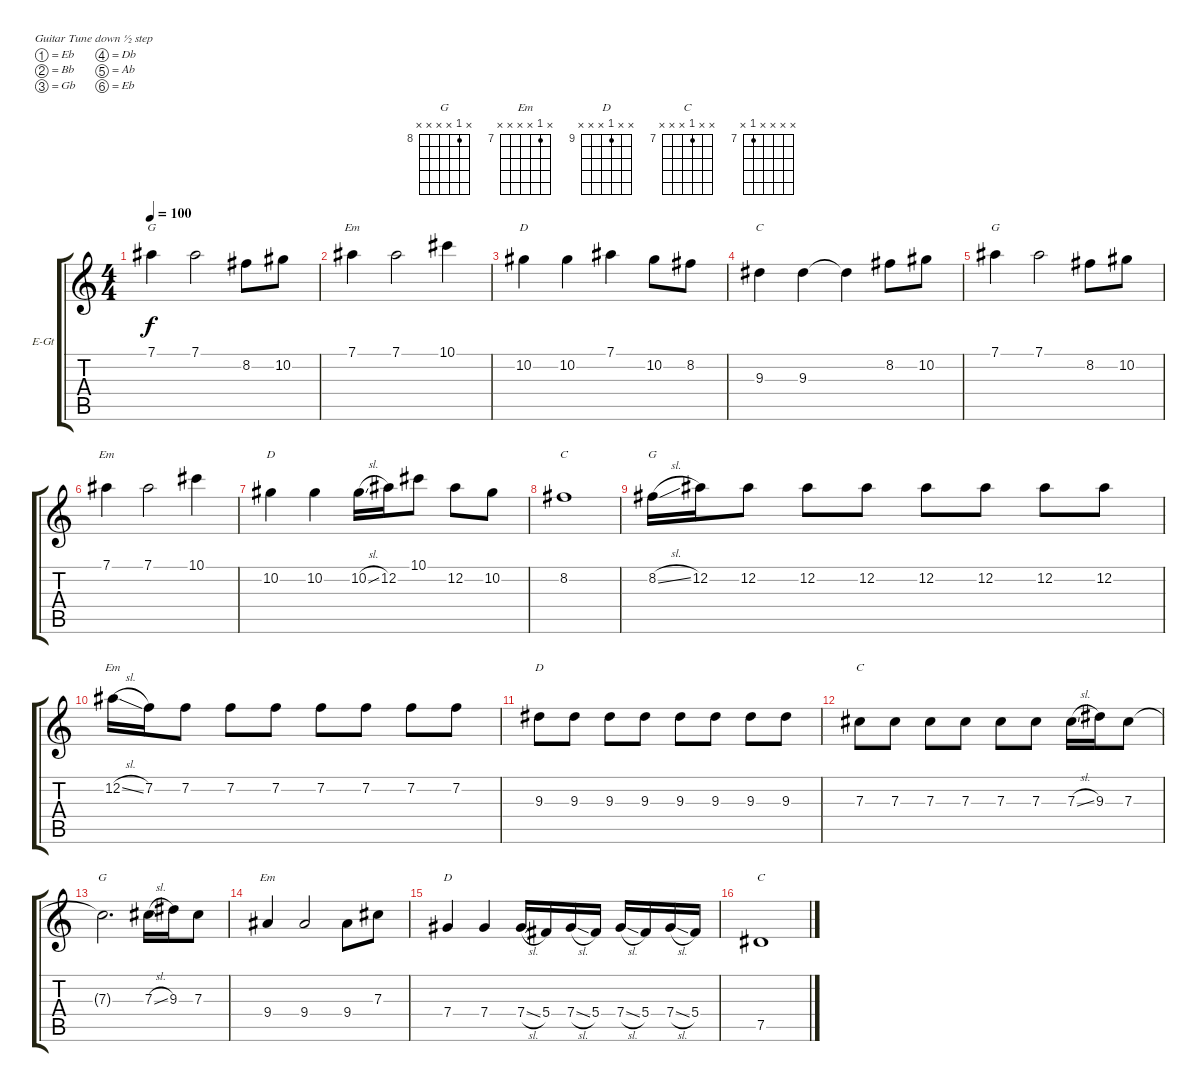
\bracketExtendMode groupsimilarinstruments
\firstSystemTrackNameOrientation horizontal
\otherSystemsTrackNameOrientation horizontal
\track ("Ö÷Òô¼ªËû" "E-Gt") {instrument electricguitarjazz}
\staff {score tabs}
\tuning (Eb4 Bb3 Gb3 Db3 Ab2 Eb2)
\chord ("G" x x x 9 x x) {firstfret 9}
\chord ("Em" x x x 9 x x) {firstfret 9}
\chord ("D" x x x 7 x x) {firstfret 7}
\chord ("C" x x x x 7 x) {firstfret 7}
\chord ("G" x x x x x x)
\chord ("C" x x 9 x x x) {firstfret 9}
\chord ("" x x x x 7 x) {firstfret 7}
\chord ("G" x 8 x x x x) {firstfret 8}
\chord ("Em" x 7 x x x x) {firstfret 7}
\chord ("D" x x 9 x x x) {firstfret 9}
\chord ("C" x x 7 x x x) {firstfret 7}
\ts (4 4)
\tempo 100
\clef g2
\ks c
7.1.4{ch "G" dy f} 7.1.2 8.2.8 10.2.8 |
7.1.4{ch "Em"} 7.1.2 10.1.4 |
10.2.4{ch "D"} 10.2.4 7.1.4 10.2.8 8.2.8 |
9.3.4{ch "C"} 9.3.4{ch ""} 9.3{t}.4 8.2.8 10.2.8 |
7.1.4{ch "G"} 7.1.2 8.2.8 10.2.8 |
7.1.4{ch "Em"} 7.1.2 10.1.4 |
10.2.4{ch "D"} 10.2.4 10.2{sl}.16 12.2.16 10.1.8 12.2.8 10.2.8 |
8.2.1{ch "C"} |
8.2{sl}.16{ch "G"} 12.2.16 12.2.8 12.2.8 12.2.8 12.2.8 12.2.8 12.2.8 12.2.8 |
12.2{sl}.16{ch "Em"} 7.2.16 7.2.8 7.2.8 7.2.8 7.2.8 7.2.8 7.2.8 7.2.8 |
9.3.8{ch "D"} 9.3.8 9.3.8 9.3.8 9.3.8 9.3.8 9.3.8 9.3.8 |
7.3.8{ch "C"} 7.3.8 7.3.8 7.3.8 7.3.8 7.3.8 7.3{sl}.16 9.3.16 7.3.8 |
7.3{t}.2{d ch "G"} 7.3{sl}.16 9.3.16 7.3.8 |
9.4.4{ch "Em"} 9.4.2 9.4.8 7.3.8 |
7.4.4{ch "D"} 7.4.4 7.4{sl}.16 5.4.16 7.4{sl}.16 5.4.16 7.4{sl}.16 5.4.16 7.4{sl}.16 5.4.16 |
7.5.1{ch "C"}
